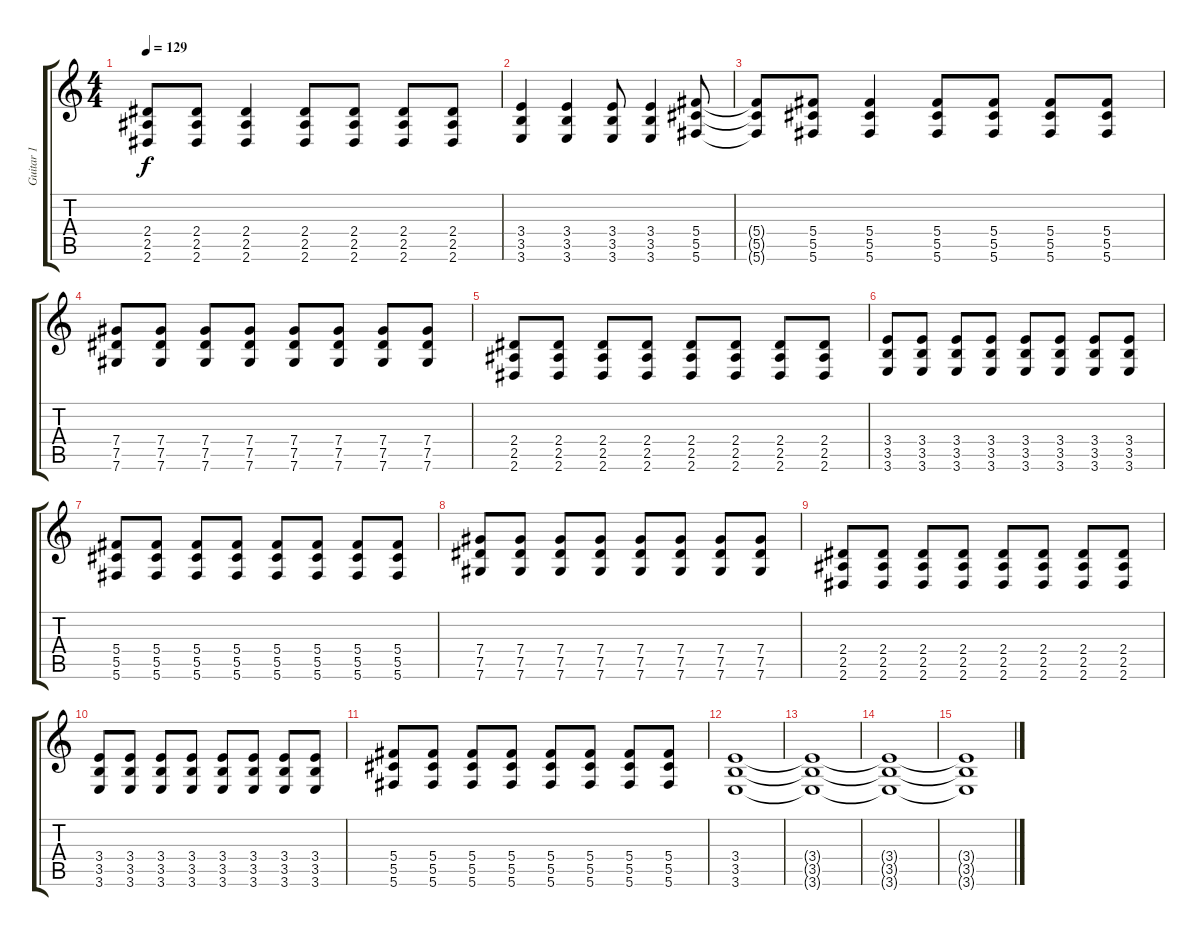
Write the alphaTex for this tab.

\track ("Guitar 1" "Guitar 1") {instrument distortionguitar}
\staff {score tabs}
\tuning (Eb4 Bb3 Gb3 Db3 Ab2 Db2) {hide}
\ts (4 4)
\tempo 129
\clef g2
\ks c
(2.4{t} 2.5{t} 2.6{t}).8{dy f} (2.4 2.5 2.6).8 (2.4 2.5 2.6).4 (2.4 2.5 2.6).8 (2.4 2.5 2.6).8 (2.4 2.5 2.6).8 (2.4 2.5 2.6).8 |
(3.4 3.5 3.6).4 (3.4 3.5 3.6).4 (3.4 3.5 3.6).8 (3.4 3.5 3.6).4 (5.4 5.5 5.6).8 |
(5.4{t} 5.5{t} 5.6{t}).8 (5.4 5.5 5.6).8 (5.4 5.5 5.6).4 (5.4 5.5 5.6).8 (5.4 5.5 5.6).8 (5.4 5.5 5.6).8 (5.4 5.5 5.6).8 |
(7.4 7.5 7.6).8 (7.4 7.5 7.6).8 (7.4 7.5 7.6).8 (7.4 7.5 7.6).8 (7.4 7.5 7.6).8 (7.4 7.5 7.6).8 (7.4 7.5 7.6).8 (7.4 7.5 7.6).8 |
(2.4 2.5 2.6).8 (2.4 2.5 2.6).8 (2.4 2.5 2.6).8 (2.4 2.5 2.6).8 (2.4 2.5 2.6).8 (2.4 2.5 2.6).8 (2.4 2.5 2.6).8 (2.4 2.5 2.6).8 |
(3.4 3.5 3.6).8 (3.4 3.5 3.6).8 (3.4 3.5 3.6).8 (3.4 3.5 3.6).8 (3.4 3.5 3.6).8 (3.4 3.5 3.6).8 (3.4 3.5 3.6).8 (3.4 3.5 3.6).8 |
(5.4 5.5 5.6).8 (5.4 5.5 5.6).8 (5.4 5.5 5.6).8 (5.4 5.5 5.6).8 (5.4 5.5 5.6).8 (5.4 5.5 5.6).8 (5.4 5.5 5.6).8 (5.4 5.5 5.6).8 |
(7.4 7.5 7.6).8 (7.4 7.5 7.6).8 (7.4 7.5 7.6).8 (7.4 7.5 7.6).8 (7.4 7.5 7.6).8 (7.4 7.5 7.6).8 (7.4 7.5 7.6).8 (7.4 7.5 7.6).8 |
(2.4 2.5 2.6).8 (2.4 2.5 2.6).8 (2.4 2.5 2.6).8 (2.4 2.5 2.6).8 (2.4 2.5 2.6).8 (2.4 2.5 2.6).8 (2.4 2.5 2.6).8 (2.4 2.5 2.6).8 |
(3.4 3.5 3.6).8 (3.4 3.5 3.6).8 (3.4 3.5 3.6).8 (3.4 3.5 3.6).8 (3.4 3.5 3.6).8 (3.4 3.5 3.6).8 (3.4 3.5 3.6).8 (3.4 3.5 3.6).8 |
(5.4 5.5 5.6).8 (5.4 5.5 5.6).8 (5.4 5.5 5.6).8 (5.4 5.5 5.6).8 (5.4 5.5 5.6).8 (5.4 5.5 5.6).8 (5.4 5.5 5.6).8 (5.4 5.5 5.6).8 |
(3.4 3.5 3.6).1{volume 0} |
(3.4{t} 3.5{t} 3.6{t}).1 |
(3.4{t} 3.5{t} 3.6{t}).1 |
(3.4{t} 3.5{t} 3.6{t}).1
